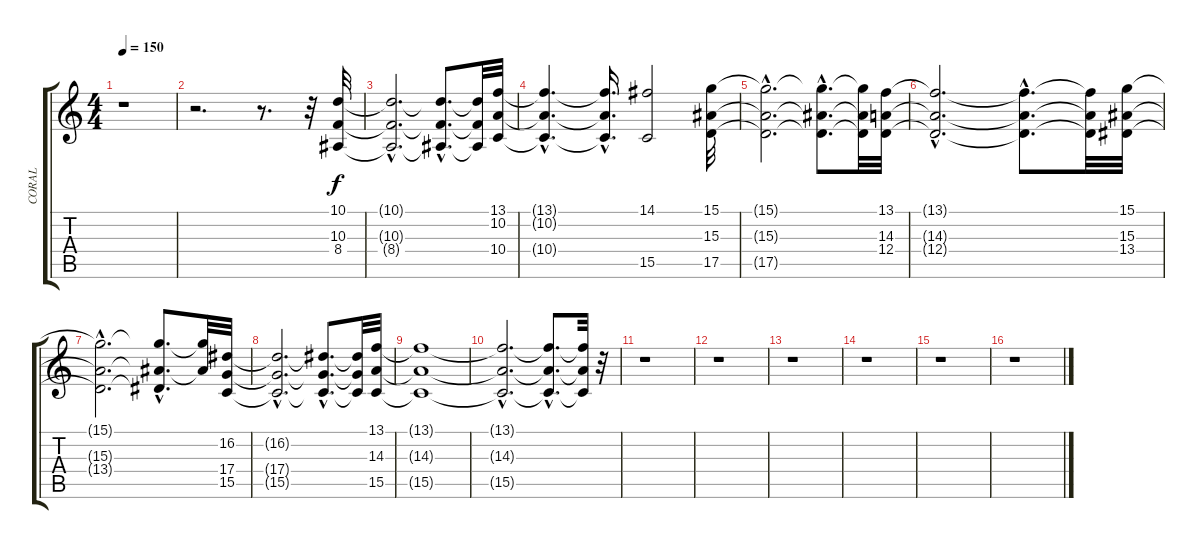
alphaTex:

\track ("CORAL" "CORAL") {instrument choiraahs}
\staff {score tabs}
\tuning (E4 B3 G3 D3 A2 E2) {hide}
\ts (4 4)
\tempo 150
\clef g2
\ks c
r.1{dy f} |
r.2{d} r.8{d} r.32 (10.1 10.3 8.4).32 |
(10.1{hac t} 10.3{hac t} 8.4{hac t}).2{d} (10.1{hac t} 10.3{hac t} 8.4{hac t}).8{d} (10.1{t} 10.3{t} 8.4{t}).32 (13.1 10.2 10.4).32 |
(13.1{hac t} 10.2{hac t} 10.4{hac t}).4{d} (13.1{hac t} 10.2{t} 10.4{hac t}).16{d} (14.1 15.5).2 (15.1 15.3 17.5).32 |
(15.1{hac t} 15.3{hac t} 17.5{hac t}).2{d} (15.1{hac t} 15.3{hac t} 17.5{hac t}).8{d} (15.1{t} 15.3{t} 17.5{t}).32 (13.1 14.3 12.4).32 |
(13.1{hac t} 14.3{hac t} 12.4{hac t}).2{d} (13.1{hac t} 14.3{hac t} 12.4{hac t}).8{d} (13.1{t} 14.3{t} 12.4{t}).32 (15.1 15.3 13.4).32 |
(15.1{hac t} 15.3{hac t} 13.4{hac t}).2{d} (15.1{hac t} 15.3{hac t} 13.4{hac t}).8{d} (15.1{t} 15.3{t}).32 (16.2 17.4 15.5).32 |
(16.2{hac t} 17.4{hac t} 15.5{hac t}).2{d} (16.2{hac t} 17.4{hac t} 15.5{hac t}).8{d} (16.2{t} 17.4{t} 15.5{t}).32 (13.1 14.3 15.5).32 |
(13.1{t} 14.3{t} 15.5{t}).1 |
(13.1{hac t} 14.3{hac t} 15.5{hac t}).2{d} (13.1{hac t} 14.3{hac t} 15.5{hac t}).8{d} (13.1{t} 14.3{t} 15.5{t}).32 r.32 |
r.1 |
r.1 |
r.1 |
r.1 |
r.1 |
r.1
